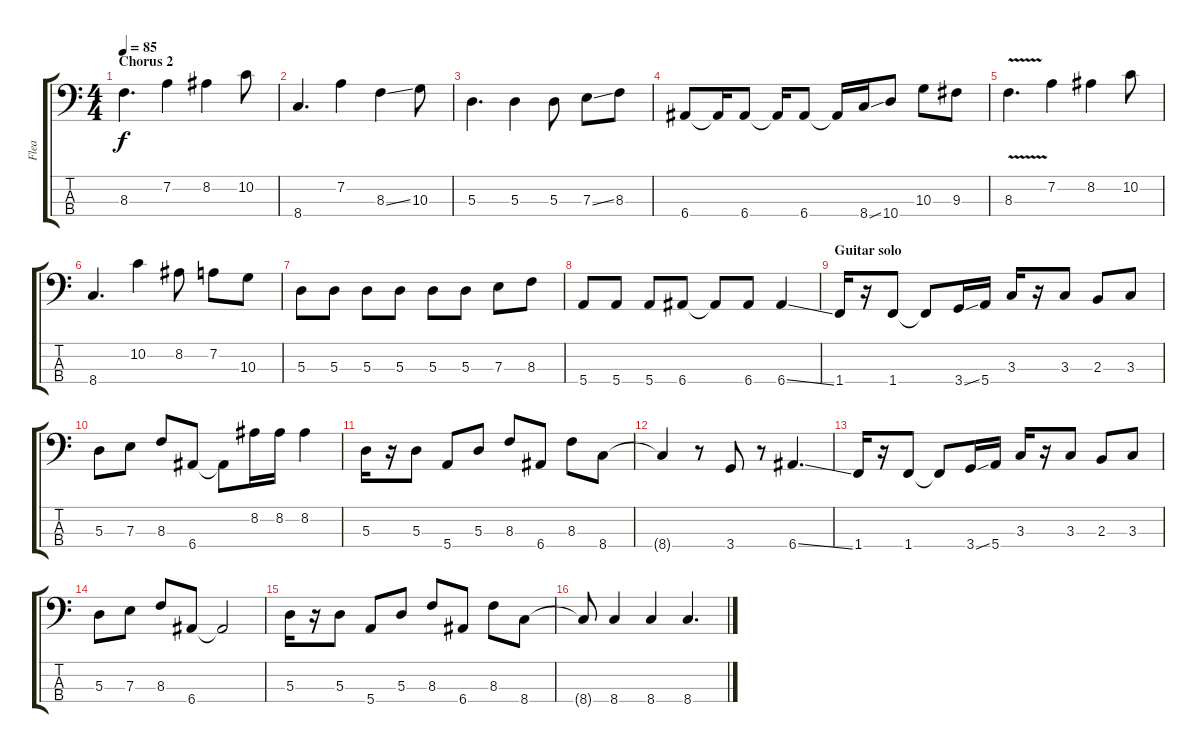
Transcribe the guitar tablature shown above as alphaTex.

\track ("Flea" "Flea") {instrument electricbassfinger}
\staff {score tabs}
\tuning (G2 D2 A1 E1) {hide}
\ts (4 4)
\section ("" "Chorus 2")
\tempo 85
\clef f4
\ks c
8.3.4{d dy f} 7.2.4 8.2.4 10.2.8 |
8.4.4{d} 7.2.4 8.3{ss}.4 10.3.8 |
5.3.4{d} 5.3.4 5.3.8 7.3{ss}.8 8.3.8 |
6.4.8 6.4{t}.16 6.4.8 6.4{t}.16 6.4.8 6.4{t}.16 8.4{ss}.16 10.4.8 10.3.8 9.3.8 |
8.3{v}.4{d} 7.2.4 8.2.4 10.2.8 |
8.4.4{d} 10.2.4 8.2.8 7.2.8 10.3.8 |
5.3.8 5.3.8 5.3.8 5.3.8 5.3.8 5.3.8 7.3.8 8.3.8 |
5.4.8 5.4.8 5.4.8 6.4.8 6.4{t}.8 6.4.8 6.4{ss}.4 |
\section ("" "Guitar solo")
1.4.16 r.16 1.4.8 1.4{t}.8 3.4{ss}.16 5.4.16 3.3.16 r.16 3.3.8 2.3.8 3.3.8 |
5.3.8 7.3.8 8.3.8 6.4.8 6.4{t}.8 8.2.16 8.2.16 8.2.4 |
5.3.16 r.16 5.3.8 5.4.8 5.3.8 8.3.8 6.4.8 8.3.8 8.4.8 |
8.4{t}.4 r.8 3.4.8 r.8 6.4{ss}.4{d} |
1.4.16 r.16 1.4.8 1.4{t}.8 3.4{ss}.16 5.4.16 3.3.16 r.16 3.3.8 2.3.8 3.3.8 |
5.3.8 7.3.8 8.3.8 6.4.8 6.4{t}.2 |
5.3.16 r.16 5.3.8 5.4.8 5.3.8 8.3.8 6.4.8 8.3.8 8.4.8 |
8.4{t}.8 8.4.4 8.4.4 8.4.4{d}
